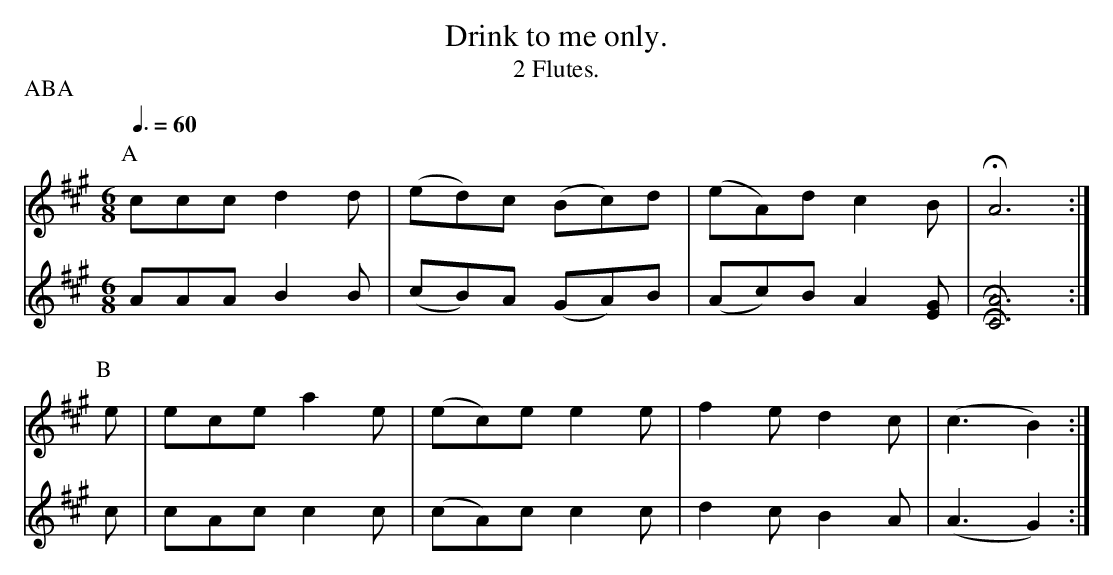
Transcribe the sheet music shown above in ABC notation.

X:1
T:Drink to me only.
T:2 Flutes.
M:6/8
L:1/8
Q:3/8=60
P:ABA
K:A
[V:1] [P:A]  ccc d2d|(ed)c (Bc)d|(eA)d c2B   | HA6    :|
[V:2] [P:A]  AAA B2B|(cB)A (GA)B|(Ac)B A2[EG]|[HC6HA6]:|
[V:1] [P:B] e|ece a2e|(ec)e  e2e | f2e  d2c   | (c3 B2):|
[V:2] [P:B] c|cAc c2c|(cA)c  c2c | d2c  B2A   | (A3 G2):|
